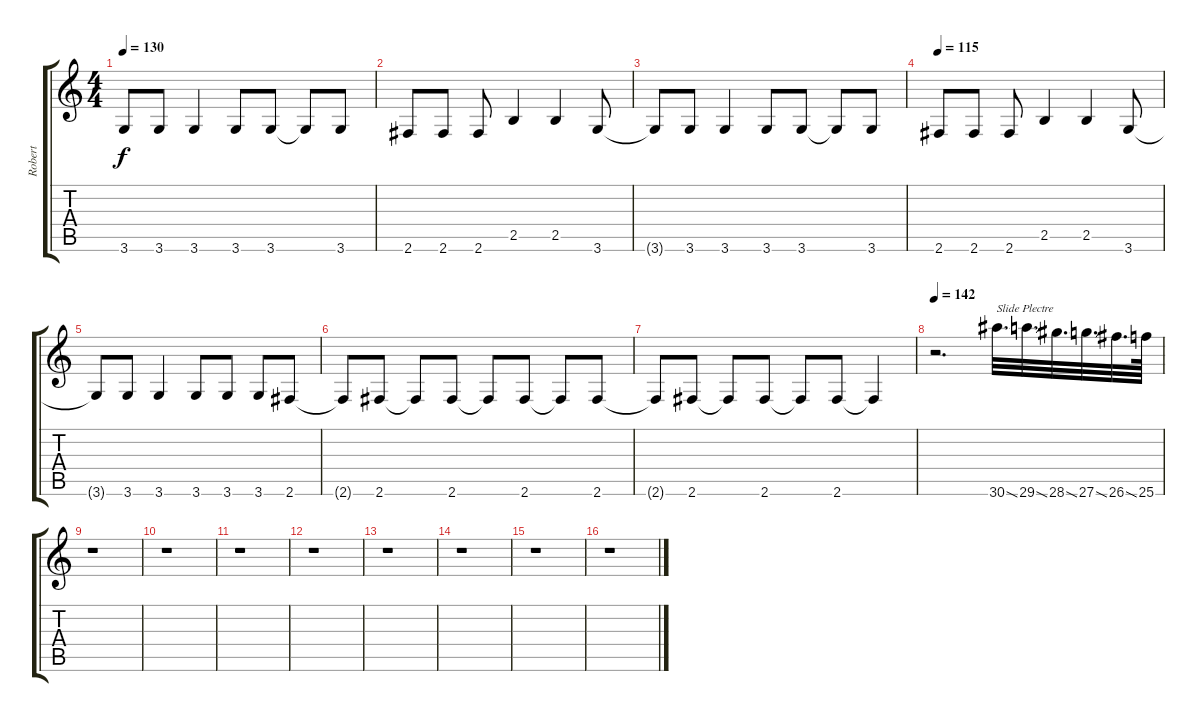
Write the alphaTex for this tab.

\track ("Robert" "Robert") {instrument electricguitarclean}
\staff {score tabs}
\tuning (E4 B3 G3 D3 A2 E2) {hide}
\ts (4 4)
\tempo 130
\clef g2
\ks c
3.6{t}.8{dy f} 3.6.8 3.6.4 3.6.8 3.6.8 3.6{t}.8 3.6.8 |
2.6.8 2.6.8 2.6.8 2.5.4 2.5.4 3.6.8 |
3.6{t}.8 3.6.8 3.6.4 3.6.8 3.6.8 3.6{t}.8 3.6.8 |
\tempo 115
2.6.8 2.6.8 2.6.8 2.5.4 2.5.4 3.6.8 |
3.6{t}.8 3.6.8 3.6.4 3.6.8 3.6.8 3.6.8 2.6.8 |
2.6{t}.8 2.6.8 2.6{t}.8 2.6.8 2.6{t}.8 2.6.8 2.6{t}.8 2.6.8 |
2.6{t}.8 2.6.8 2.6{t}.8 2.6.8 2.6{t}.8 2.6.8 2.6{t}.4 |
\tempo 142
r.2{d} 30.6{ss}.32{d txt "Slide Plectre" instrument guitarfretnoise} 29.6{ss}.32{d} 28.6{ss}.32{d} 27.6{ss}.32{d} 26.6{ss}.32{d} 25.6.64 |
r.1{instrument electricguitarclean} |
r.1 |
r.1 |
r.1 |
r.1 |
r.1 |
r.1 |
r.1
